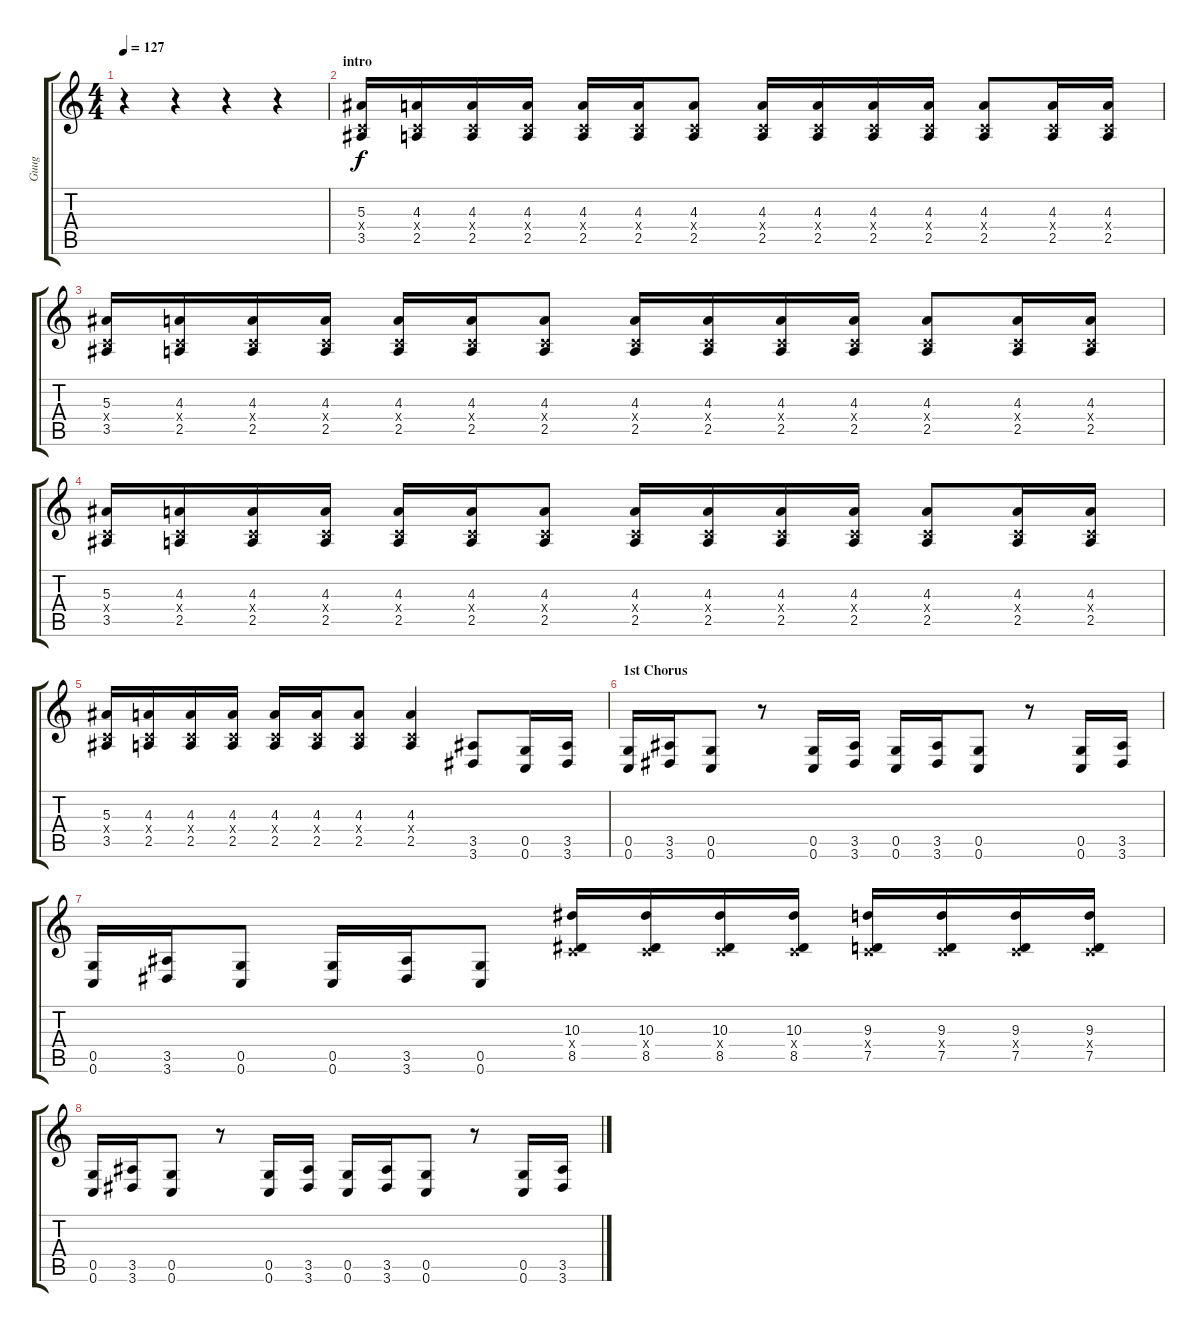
\track ("Guug" "Guug") {instrument distortionguitar}
\staff {score tabs}
\tuning (D4 A3 F3 C3 G2 C2) {hide}
\ts (4 4)
\tempo 127
\clef g2
\ks c
r.4{dy f instrument distortionguitar} r.4 r.4 r.4 |
\section ("" "intro")
(5.3 0.4{x} 3.5).16 (4.3 0.4{x} 2.5).16 (4.3 0.4{x} 2.5).16 (4.3 0.4{x} 2.5).16 (4.3 0.4{x} 2.5).16 (4.3 0.4{x} 2.5).16 (4.3 0.4{x} 2.5).8 (4.3 0.4{x} 2.5).16 (4.3 0.4{x} 2.5).16 (4.3 0.4{x} 2.5).16 (4.3 0.4{x} 2.5).16 (4.3 0.4{x} 2.5).8 (4.3 0.4{x} 2.5).16 (4.3 0.4{x} 2.5).16 |
(5.3 0.4{x} 3.5).16 (4.3 0.4{x} 2.5).16 (4.3 0.4{x} 2.5).16 (4.3 0.4{x} 2.5).16 (4.3 0.4{x} 2.5).16 (4.3 0.4{x} 2.5).16 (4.3 0.4{x} 2.5).8 (4.3 0.4{x} 2.5).16 (4.3 0.4{x} 2.5).16 (4.3 0.4{x} 2.5).16 (4.3 0.4{x} 2.5).16 (4.3 0.4{x} 2.5).8 (4.3 0.4{x} 2.5).16 (4.3 0.4{x} 2.5).16 |
(5.3 0.4{x} 3.5).16 (4.3 0.4{x} 2.5).16 (4.3 0.4{x} 2.5).16 (4.3 0.4{x} 2.5).16 (4.3 0.4{x} 2.5).16 (4.3 0.4{x} 2.5).16 (4.3 0.4{x} 2.5).8 (4.3 0.4{x} 2.5).16 (4.3 0.4{x} 2.5).16 (4.3 0.4{x} 2.5).16 (4.3 0.4{x} 2.5).16 (4.3 0.4{x} 2.5).8 (4.3 0.4{x} 2.5).16 (4.3 0.4{x} 2.5).16 |
(5.3 0.4{x} 3.5).16 (4.3 0.4{x} 2.5).16 (4.3 0.4{x} 2.5).16 (4.3 0.4{x} 2.5).16 (4.3 0.4{x} 2.5).16 (4.3 0.4{x} 2.5).16 (4.3 0.4{x} 2.5).8 (4.3 0.4{x} 2.5).4 (3.5 3.6).8 (0.5 0.6).16 (3.5 3.6).16 |
\section ("" "1st Chorus")
(0.5 0.6).16 (3.5 3.6).16 (0.5 0.6).8 r.8 (0.5 0.6).16 (3.5 3.6).16 (0.5 0.6).16 (3.5 3.6).16 (0.5 0.6).8 r.8 (0.5 0.6).16 (3.5 3.6).16 |
(0.5 0.6).16 (3.5 3.6).16 (0.5 0.6).8 (0.5 0.6).16 (3.5 3.6).16 (0.5 0.6).8 (10.3 0.4{x} 8.5).16 (10.3 0.4{x} 8.5).16 (10.3 0.4{x} 8.5).16 (10.3 0.4{x} 8.5).16 (9.3 0.4{x} 7.5).16 (9.3 0.4{x} 7.5).16 (9.3 0.4{x} 7.5).16 (9.3 0.4{x} 7.5).16 |
(0.5 0.6).16 (3.5 3.6).16 (0.5 0.6).8 r.8 (0.5 0.6).16 (3.5 3.6).16 (0.5 0.6).16 (3.5 3.6).16 (0.5 0.6).8 r.8 (0.5 0.6).16 (3.5 3.6).16
